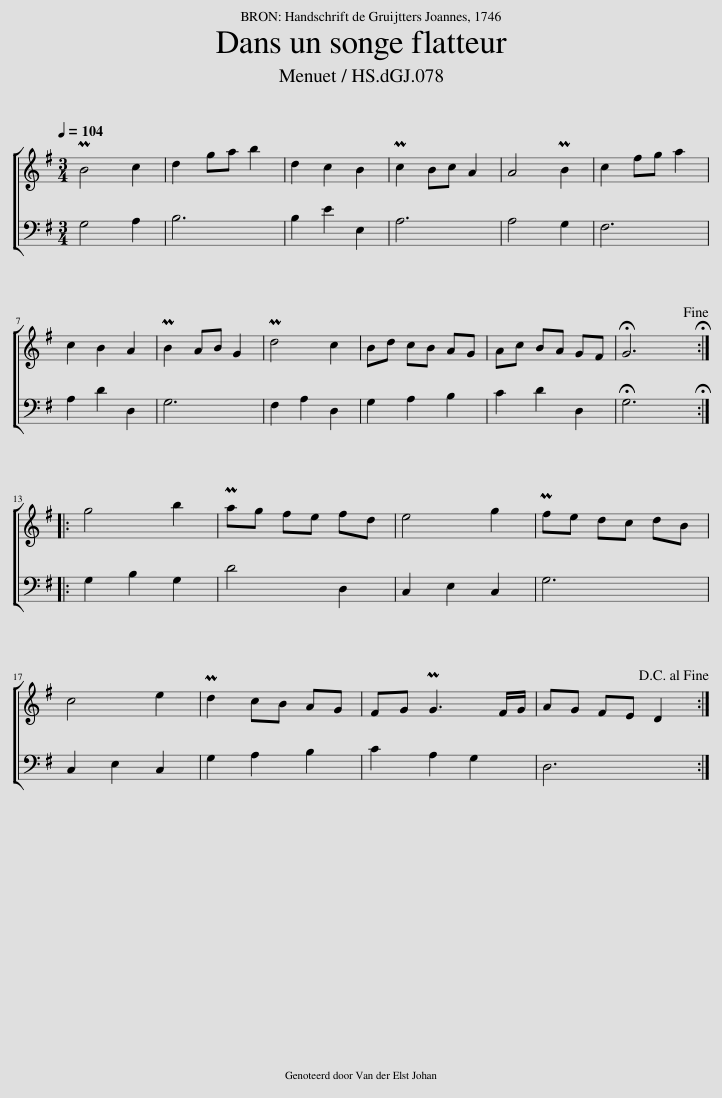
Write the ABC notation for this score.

X:1
%%score [ 1 2 ]
L:1/8
Q:1/4=104
M:3/4
I:linebreak $
K:G
V:1 treble
V:2 bass
V:1
 PB4 c2 | d2 ga b2 | d2 c2 B2 | Pc2 Bc A2 | A4 PB2 | %5
 c2 fg a2 |$ c2 B2 A2 | PB2 AB G2 | Pd4 c2 | Bd cB AG | %10
 Ac BA GF | !fermata!G6!fine! ::$ g4 b2 | Pag fe fd | e4 g2 | %15
 Pfe dc dB |$ c4 e2 | Pd2 cB AG | FG PG3 F/G/ | AG FE D2!D.C.! :| %20
V:2
 G,4 A,2 | B,6 | B,2 E2 E,2 | A,6 | A,4 G,2 | %5
 F,6 |$ A,2 D2 D,2 | G,6 | F,2 A,2 D,2 | G,2 A,2 B,2 | %10
 C2 D2 D,2 | !fermata!G,6 ::$ G,2 B,2 G,2 | D4 D,2 | C,2 E,2 C,2 | %15
 G,6 |$ C,2 E,2 C,2 | G,2 A,2 B,2 | C2 A,2 G,2 | D,6 :| %20
